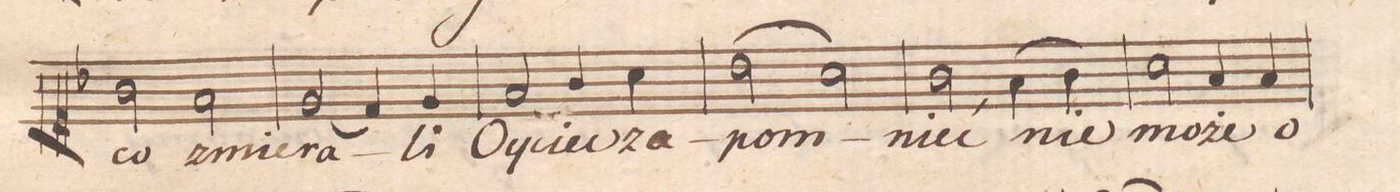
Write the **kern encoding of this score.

**kern	**text	**dynam
*I"Soprano.	*	*
*clefC1	*	*
*k[b-]	*	*
*met(c|)	*	*
*M2/2	*	*
2g\	co	.
2f\	zmie-	.
=40	=40	=40
(2e/	-ra-	.
4d/)	.	.
4e/	-li	.
=41	=41	=41
2f/	Oy-	.
4g/	-ciec	.
4a\	za-	.
=42	=42	=42
(2b-\	-pom-	.
2a\)	.	.
=43	=43	=43
2g\	-nieć	.
(4f\	nie	.
4g\)	.	.
=44	=44	=44
2a\	mo-	.
4f/	-że	.
4f/	o	.
=45	=45	=45
*-	*-	*-
